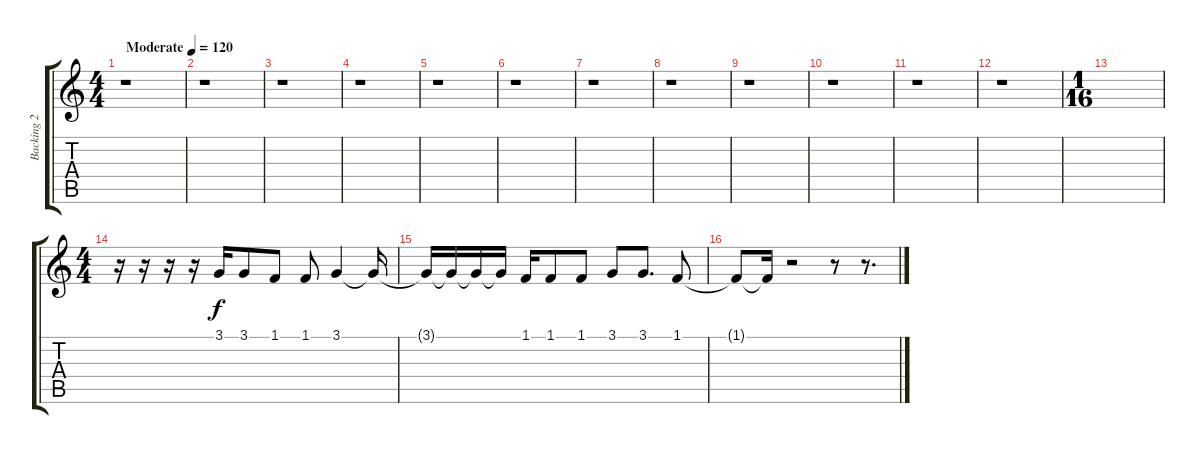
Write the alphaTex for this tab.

\track ("Backing 2" "Backing 2") {instrument altosax}
\staff {score tabs}
\tuning (E4 B3 G3 D3 A2 E2) {hide}
\ts (4 4)
\tempo (120 "Moderate")
\clef g2
\ks c
r.1{dy f instrument altosax} |
r.1 |
r.1 |
r.1 |
r.1 |
r.1 |
r.1 |
r.1 |
r.1 |
r.1 |
r.1 |
r.1 |
\ts (1 16)
|
\ts (4 4)
r.16 r.16 r.16 r.16 3.1.16 3.1.8 1.1.8 1.1.8 3.1.4 3.1{t}.16 |
3.1{t}.16 3.1{t}.16 3.1{t}.16 3.1{t}.16 1.1.16 1.1.8 1.1.8 3.1.8 3.1.8{d} 1.1.8 |
1.1{t}.8 1.1{t}.16 r.2 r.8 r.8{d}
